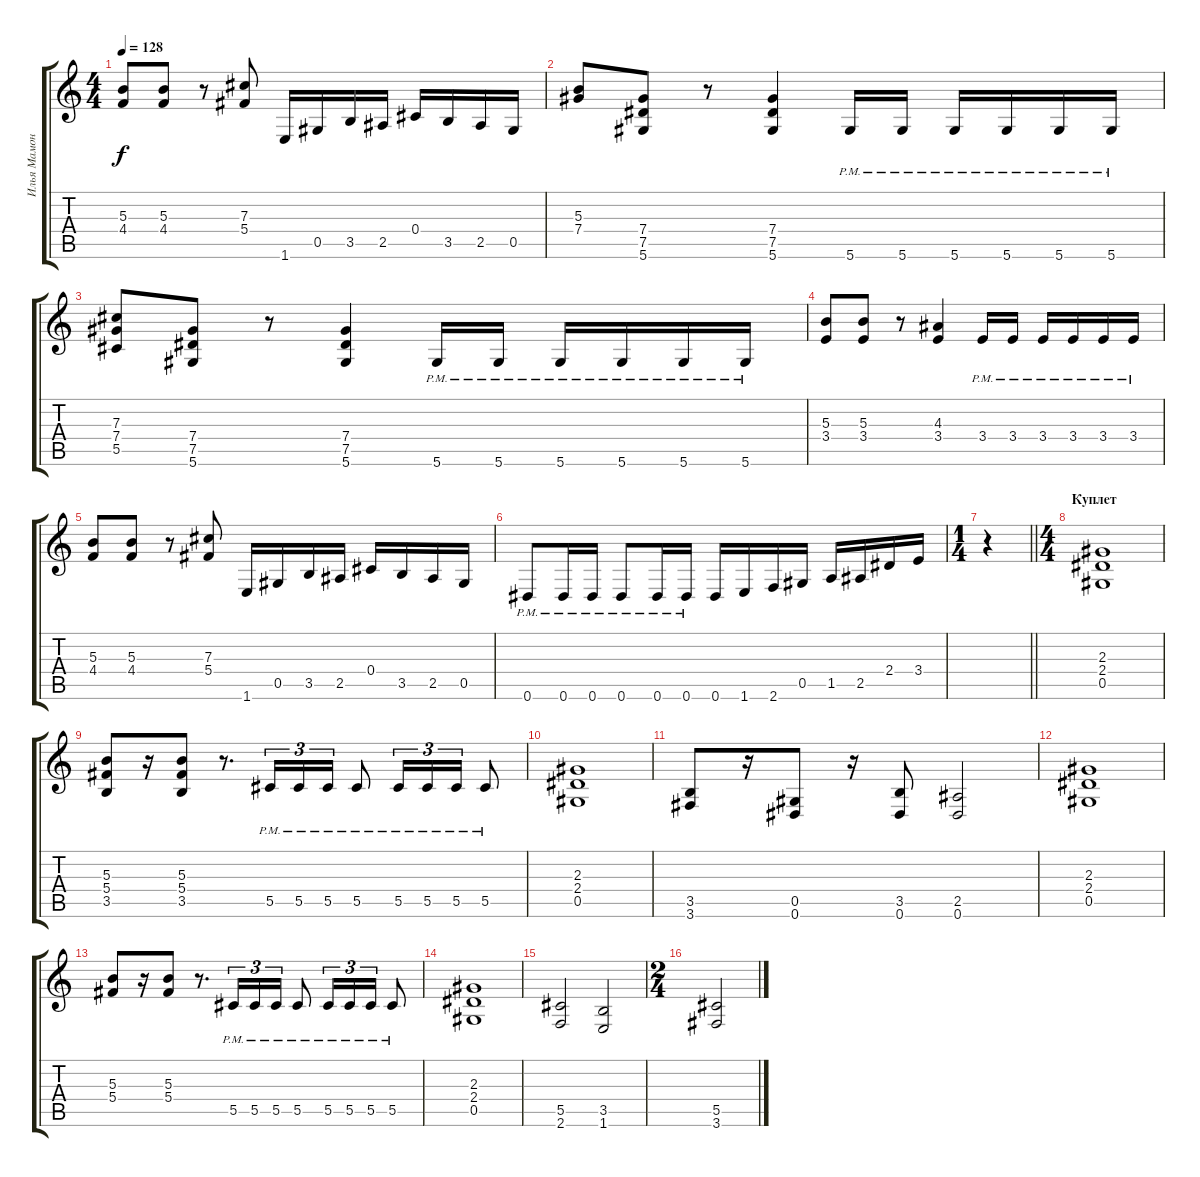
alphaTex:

\track ("Илья Мамонтов" "Илья Мамон") {instrument distortionguitar}
\staff {score tabs}
\tuning (Eb4 Bb3 Gb3 Db3 Ab2 Eb2) {hide}
\ts (4 4)
\tempo 128
\clef g2
\ks c
(5.3 4.4).8{dy f} (5.3 4.4).8 r.8 (7.3 5.4).8 1.6.16 0.5.16 3.5.16 2.5.16 0.4.16 3.5.16 2.5.16 0.5.16 |
(5.3 7.4).8 (7.4 7.5 5.6).8 r.8 (7.4 7.5 5.6).4 5.6{pm}.16 5.6{pm}.16 5.6{pm}.16 5.6{pm}.16 5.6{pm}.16 5.6{pm}.16 |
(7.3 7.4 5.5).8 (7.4 7.5 5.6).8 r.8 (7.4 7.5 5.6).4 5.6{pm}.16 5.6{pm}.16 5.6{pm}.16 5.6{pm}.16 5.6{pm}.16 5.6{pm}.16 |
(5.3 3.4).8 (5.3 3.4).8 r.8 (4.3 3.4).4 3.4{pm}.16 3.4{pm}.16 3.4{pm}.16 3.4{pm}.16 3.4{pm}.16 3.4{pm}.16 |
(5.3 4.4).8 (5.3 4.4).8 r.8 (7.3 5.4).8 1.6.16 0.5.16 3.5.16 2.5.16 0.4.16 3.5.16 2.5.16 0.5.16 |
0.6{pm}.8 0.6{pm}.16 0.6{pm}.16 0.6{pm}.8 0.6{pm}.16 0.6{pm}.16 0.6.16 1.6.16 2.6.16 0.5.16 1.5.16 2.5.16 2.4.16 3.4.16 |
\ts (1 4)
\barLineRight lightlight
r.4 |
\ts (4 4)
\section ("" "Куплет")
(2.3 2.4 0.5).1 |
(5.3 5.4 3.5).8 r.16 (5.3 5.4 3.5).8 r.8{d} 5.5{pm}.16{tu (3 2)} 5.5{pm}.16{tu (3 2)} 5.5{pm}.16{tu (3 2)} 5.5{pm}.8 5.5{pm}.16{tu (3 2)} 5.5{pm}.16{tu (3 2)} 5.5{pm}.16{tu (3 2)} 5.5{pm}.8 |
(2.3 2.4 0.5).1 |
(3.5 3.6).8 r.16 (0.5 0.6).8 r.16 (3.5 0.6).8 (2.5 0.6).2 |
(2.3 2.4 0.5).1 |
(5.3 5.4).8 r.16 (5.3 5.4).8 r.8{d} 5.5{pm}.16{tu (3 2)} 5.5{pm}.16{tu (3 2)} 5.5{pm}.16{tu (3 2)} 5.5{pm}.8 5.5{pm}.16{tu (3 2)} 5.5{pm}.16{tu (3 2)} 5.5{pm}.16{tu (3 2)} 5.5{pm}.8 |
(2.3 2.4 0.5).1 |
(5.5 2.6).2 (3.5 1.6).2 |
\ts (2 4)
(5.5 3.6).2
